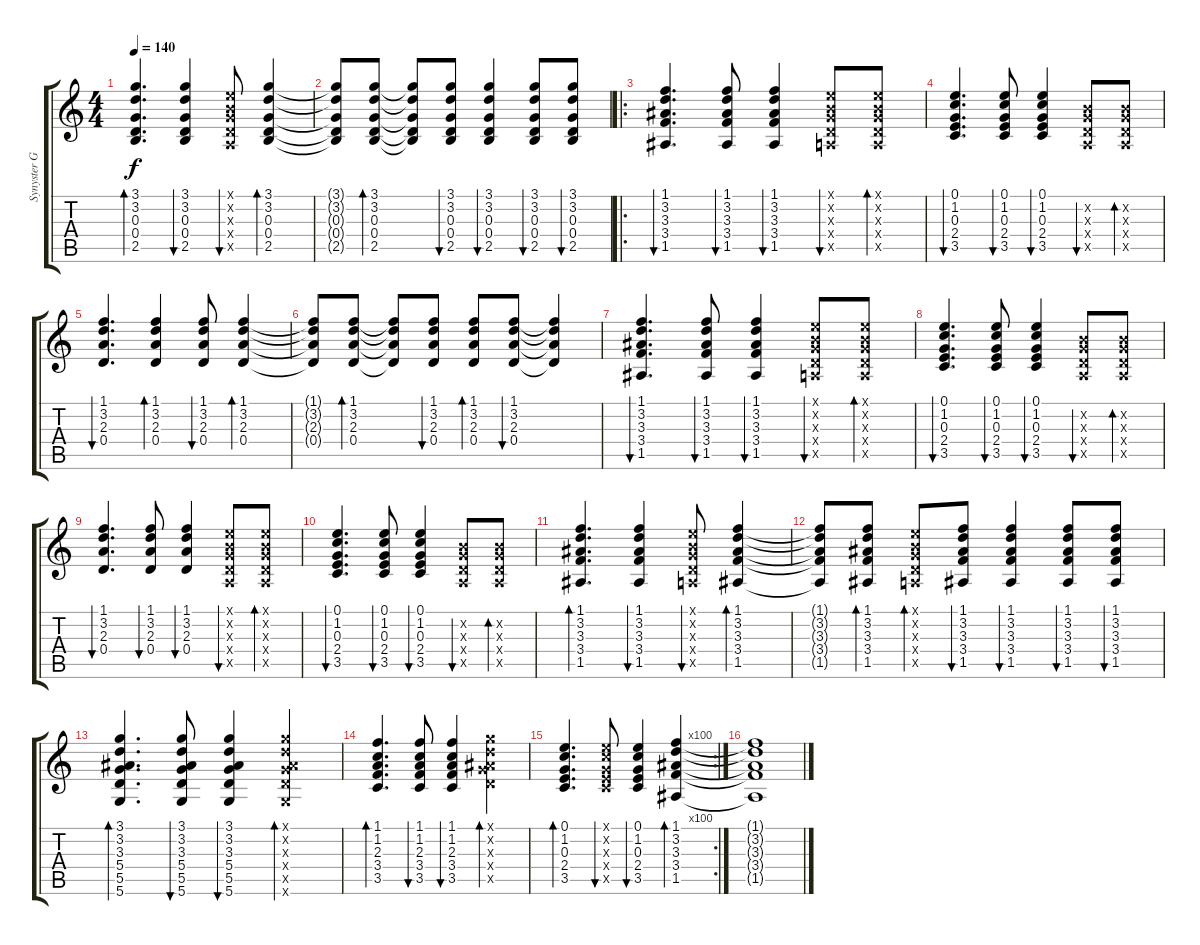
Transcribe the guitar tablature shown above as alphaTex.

\track ("Synyster Gates Acoustic" "Synyster G") {instrument acousticguitarsteel}
\staff {score tabs}
\tuning (E4 B3 G3 D3 A2 D2) {hide}
\ts (4 4)
\tempo 140
\clef g2
\ks c
(3.1 3.2 0.3 0.4 2.5).4{d bd 60 dy f} (3.1 3.2 0.3 0.4 2.5).4{bu 60} (0.1{x} 0.2{x} 0.3{x} 0.4{x} 0.5{x}).8{bu 60} (3.1 3.2 0.3 0.4 2.5).4{bd 60} |
(3.1{t} 3.2{t} 0.3{t} 0.4{t} 2.5{t}).8 (3.1 3.2 0.3 0.4 2.5).8{bd 60} (3.1{t} 3.2{t} 0.3{t} 0.4{t} 2.5{t}).8 (3.1 3.2 0.3 0.4 2.5).8{bu 60} (3.1 3.2 0.3 0.4 2.5).4{bu 60} (3.1 3.2 0.3 0.4 2.5).8{bu 60} (3.1 3.2 0.3 0.4 2.5).8{bu 60} |
\ro
(1.1 3.2 3.3 3.4 1.5).4{d bu 60} (1.1 3.2 3.3 3.4 1.5).8{bu 60} (1.1 3.2 3.3 3.4 1.5).4{bu 60} (0.1{x} 0.2{x} 0.3{x} 0.4{x} 0.5{x}).8{bu 60} (0.1{x} 0.2{x} 0.3{x} 0.4{x} 0.5{x}).8{bd 60} |
(0.1 1.2 0.3 2.4 3.5).4{d bu 60} (0.1 1.2 0.3 2.4 3.5).8{bu 60} (0.1 1.2 0.3 2.4 3.5).4{bu 60} (0.2{x} 0.3{x} 0.4{x} 0.5{x}).8{bu 60} (0.2{x} 0.3{x} 0.4{x} 0.5{x}).8{bd 60} |
(1.1 3.2 2.3 0.4).4{d bu 60} (1.1 3.2 2.3 0.4).4{bd 60} (1.1 3.2 2.3 0.4).8{bu 60} (1.1 3.2 2.3 0.4).4{bd 60} |
(1.1{t} 3.2{t} 2.3{t} 0.4{t}).8 (1.1 3.2 2.3 0.4).8{bd 60} (1.1{t} 3.2{t} 2.3{t} 0.4{t}).8 (1.1 3.2 2.3 0.4).8{bu 60} (1.1 3.2 2.3 0.4).8{bd 60} (1.1 3.2 2.3 0.4).8{bu 60} (1.1{t} 3.2{t} 2.3{t} 0.4{t}).4 |
(1.1 3.2 3.3 3.4 1.5).4{d bu 60} (1.1 3.2 3.3 3.4 1.5).8{bu 60} (1.1 3.2 3.3 3.4 1.5).4{bu 60} (0.1{x} 0.2{x} 0.3{x} 0.4{x} 0.5{x}).8{bu 60} (0.1{x} 0.2{x} 0.3{x} 0.4{x} 0.5{x}).8{bd 60} |
(0.1 1.2 0.3 2.4 3.5).4{d bu 60} (0.1 1.2 0.3 2.4 3.5).8{bu 60} (0.1 1.2 0.3 2.4 3.5).4{bu 60} (0.2{x} 0.3{x} 0.4{x} 0.5{x}).8{bu 60} (0.2{x} 0.3{x} 0.4{x} 0.5{x}).8{bd 60} |
(1.1 3.2 2.3 0.4).4{d bu 60} (1.1 3.2 2.3 0.4).8{bu 60} (1.1 3.2 2.3 0.4).4{bu 60} (0.1{x} 0.2{x} 0.3{x} 0.4{x} 0.5{x}).8{bu 60} (0.1{x} 0.2{x} 0.3{x} 0.4{x} 0.5{x}).8{bd 60} |
(0.1 1.2 0.3 2.4 3.5).4{d bu 60} (0.1 1.2 0.3 2.4 3.5).8{bu 60} (0.1 1.2 0.3 2.4 3.5).4{bu 60} (0.2{x} 0.3{x} 0.4{x} 0.5{x}).8{bu 60} (0.2{x} 0.3{x} 0.4{x} 0.5{x}).8{bd 60} |
(1.1 3.2 3.3 3.4 1.5).4{d bd 60} (1.1 3.2 3.3 3.4 1.5).4{bu 60} (0.1{x} 0.2{x} 0.3{x} 0.4{x} 0.5{x}).8{bu 60} (1.1 3.2 3.3 3.4 1.5).4{bd 60} |
(1.1{t} 3.2{t} 3.3{t} 3.4{t} 1.5{t}).8 (1.1 3.2 3.3 3.4 1.5).8{bd 60} (0.1{x} 0.2{x} 0.3{x} 0.4{x} 0.5{x}).8{bd 60} (1.1 3.2 3.3 3.4 1.5).8{bu 60} (1.1 3.2 3.3 3.4 1.5).4{bu 60} (1.1 3.2 3.3 3.4 1.5).8{bu 60} (1.1 3.2 3.3 3.4 1.5).8{bu 60} |
(3.1 3.2 3.3 5.4 5.5 5.6).4{d bd 60} (3.1 3.2 3.3 5.4 5.5 5.6).8{bu 60} (3.1 3.2 3.3 5.4 5.5 5.6).4{bu 60} (3.1{x} 3.2{x} 3.3{x} 5.4{x} 5.5{x} 5.6{x}).4{bd 60} |
(1.1 1.2 2.3 3.4 3.5).4{d bd 60} (1.1 1.2 2.3 3.4 3.5).8{bu 60} (1.1 1.2 2.3 3.4 3.5).4{bu 60} (3.1{x} 3.2{x} 3.3{x} 5.4{x} 5.5{x}).4{bd 60} |
\rc 100
(0.1 1.2 0.3 2.4 3.5).4{d bd 60} (0.1{x} 1.2{x} 0.3{x} 2.4{x} 3.5{x}).8{bu 60} (0.1 1.2 0.3 2.4 3.5).4{bu 60} (1.1 3.2 3.3 3.4 1.5).4{bd 60} |
(1.1{t} 3.2{t} 3.3{t} 3.4{t} 1.5{t}).1
